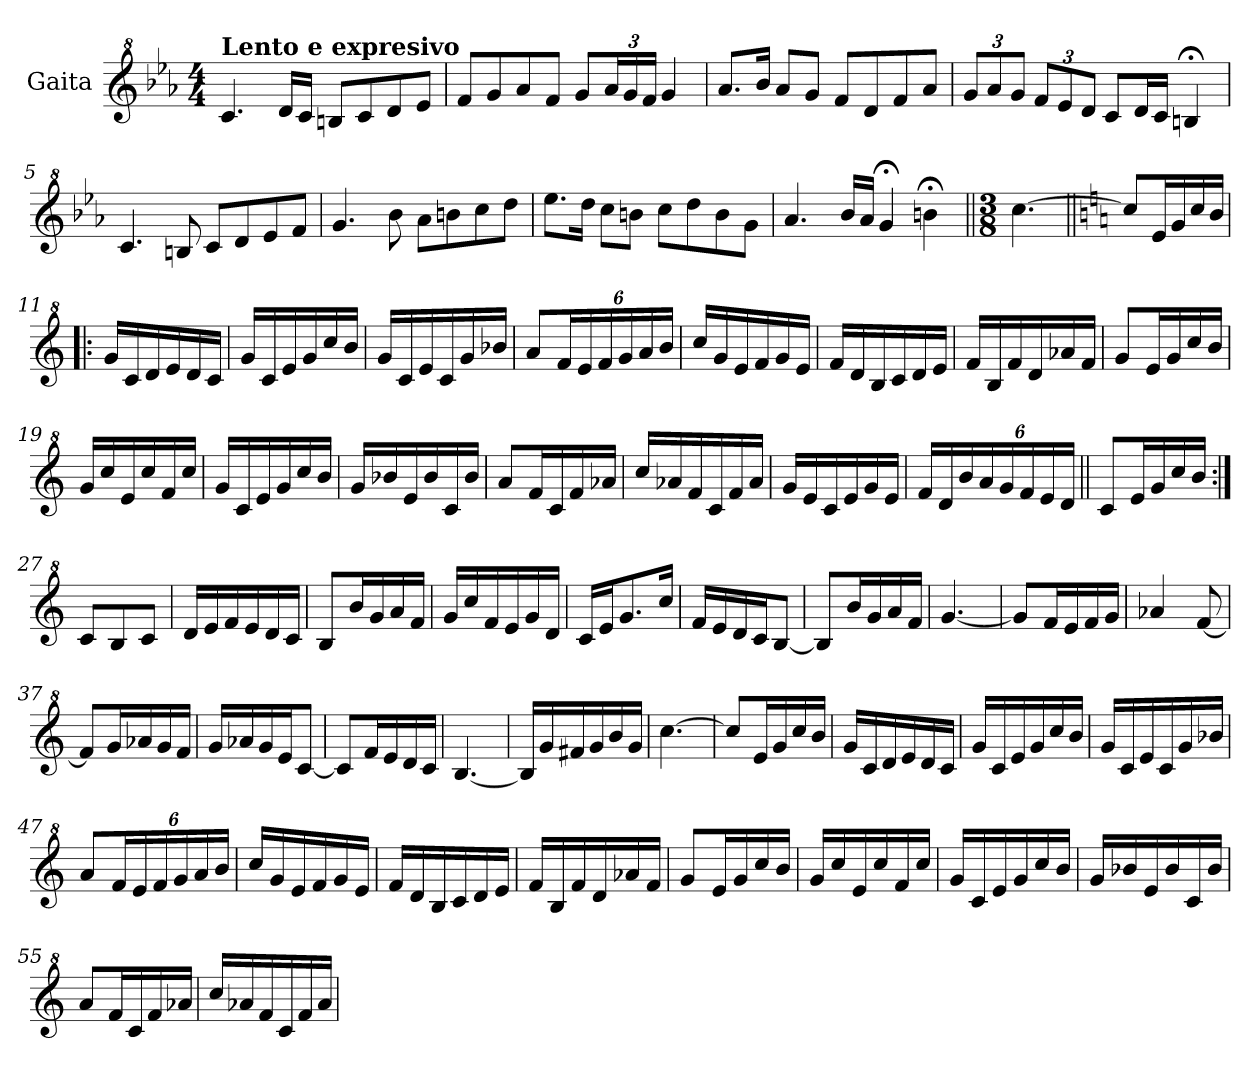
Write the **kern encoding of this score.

**kern
*part1
*staff1
*I"Gaita
*clefG^2
*k[b-e-a-]
*M4/4
*MM70
=1
!LO:TX:a:B:t=Lento e expresivo
4.cc/
16dd/LL
16cc/JJ
8bn/L
8cc/
8dd/
8ee-/J
=2
8ff/L
8gg/
8aa-/
8ff/J
8gg/L
*Xbrackettup
24aa-/L
24gg/
24ff/JJ
4gg/
=3
8.aa-/L
16bb-/Jk
8aa-/L
8gg/J
8ff/L
8dd/
8ff/
8aa-/J
=4
12gg/L
12aa-/
12gg/J
12ff/L
12ee-/
12dd/J
8cc/L
16dd/L
16cc/JJ
4bn;</
=5
4.cc/
8bn/
8cc/L
8dd/
8ee-/
8ff/J
!!LO:LB:g=z
=6
4.gg/
8bb-\
8aa-\L
8bbn\
8ccc\
8ddd\J
=7
8.eee-\L
16ddd\Jk
8ccc\L
8bbn\J
8ccc\L
8ddd\
8bb\
8gg\J
=8
4.aa-/
16bb-/LL
16aa-/JJ
4gg;</
4bbn;<\
=9||
*M3/8
*MM102
[4.ccc\
=10||
*k[]
8ccc/L]
16ee/L
16gg/
16ccc/
16bb/JJ
=11!|:
16gg/LL
16cc/
16dd/
16ee/
16dd/
16cc/JJ
=12
16gg/LL
16cc/
16ee/
16gg/
16ccc/
16bb/JJ
!!LO:LB:g=z
=13
16gg/LL
16cc/
16ee/
16cc/
16gg/
16bb-X/JJ
=14
8aa/L
24ff/L
24ee/
24ff/
24gg/
24aa/
24bb/JJ
=15
16ccc/LL
16gg/
16ee/
16ff/
16gg/
16ee/JJ
=16
16ff/LL
16dd/
16b/
16cc/
16dd/
16ee/JJ
=17
16ff/LL
16b/
16ff/
16dd/
16aa-X/
16ff/JJ
=18
8gg/L
16ee/L
16gg/
16ccc/
16bb/JJ
=19
16gg/LL
16ccc/
16ee/
16ccc/
16ff/
16ccc/JJ
!!LO:LB:g=z
=20
16gg/LL
16cc/
16ee/
16gg/
16ccc/
16bb/JJ
=21
16gg/LL
16bb-X/
16ee/
16bb-/
16cc/
16bb-/JJ
=22
8aa/L
16ff/L
16cc/
16ff/
16aa-X/JJ
=23
16ccc/LL
16aa-X/
16ff/
16cc/
16ff/
16aa-/JJ
=24
16gg/LL
16ee/
16cc/
16ee/
16gg/
16ee/JJ
=25
16ff/LL
16dd/
24bb/
24aa/
24gg/
24ff/
24ee/
24dd/JJ
=26||
8cc/L
16ee/L
16gg/
16ccc/
16bb/JJ
!!LO:LB:g=z
=27:|!
8cc/L
8b/
8cc/J
=28
16dd/LL
16ee/
16ff/
16ee/
16dd/
16cc/JJ
=29
8b/L
16bb/L
16gg/
16aa/
16ff/JJ
=30
16gg/LL
16ccc/
16ff/
16ee/
16gg/
16dd/JJ
=31
16cc/LL
16ee/J
8.gg/
16ccc/Jk
=32
16ff/LL
16ee/
16dd/
16cc/J
[8b/J
=33
8b/L]
16bb/L
16gg/
16aa/
16ff/JJ
=34
[4.gg/
=35
8gg/L]
16ff/L
16ee/
16ff/
16gg/JJ
!!LO:LB:g=z
=36
4aa-X/
[8ff/
=37
8ff/L]
16gg/L
16aa-X/
16gg/
16ff/JJ
=38
16gg/LL
16aa-X/
16gg/
16ee/J
[8cc/J
=39
8cc/L]
16ff/L
16ee/
16dd/
16cc/JJ
=40
[4.b/
=41
16b/LL]
16gg/
16ff#X/
16gg/
16bb/
16gg/JJ
=42
[4.ccc\
=43
8ccc/L]
16ee/L
16gg/
16ccc/
16bb/JJ
=44
16gg/LL
16cc/
16dd/
16ee/
16dd/
16cc/JJ
!!LO:LB:g=z
=45
16gg/LL
16cc/
16ee/
16gg/
16ccc/
16bb/JJ
=46
16gg/LL
16cc/
16ee/
16cc/
16gg/
16bb-X/JJ
=47
8aa/L
24ff/L
24ee/
24ff/
24gg/
24aa/
24bb/JJ
=48
16ccc/LL
16gg/
16ee/
16ff/
16gg/
16ee/JJ
=49
16ff/LL
16dd/
16b/
16cc/
16dd/
16ee/JJ
=50
16ff/LL
16b/
16ff/
16dd/
16aa-X/
16ff/JJ
=51
8gg/L
16ee/L
16gg/
16ccc/
16bb/JJ
!!LO:LB:g=z
=52
16gg/LL
16ccc/
16ee/
16ccc/
16ff/
16ccc/JJ
=53
16gg/LL
16cc/
16ee/
16gg/
16ccc/
16bb/JJ
=54
16gg/LL
16bb-X/
16ee/
16bb-/
16cc/
16bb-/JJ
=55
8aa/L
16ff/L
16cc/
16ff/
16aa-X/JJ
=56
16ccc/LL
16aa-X/
16ff/
16cc/
16ff/
16aa-/JJ
=
*-
